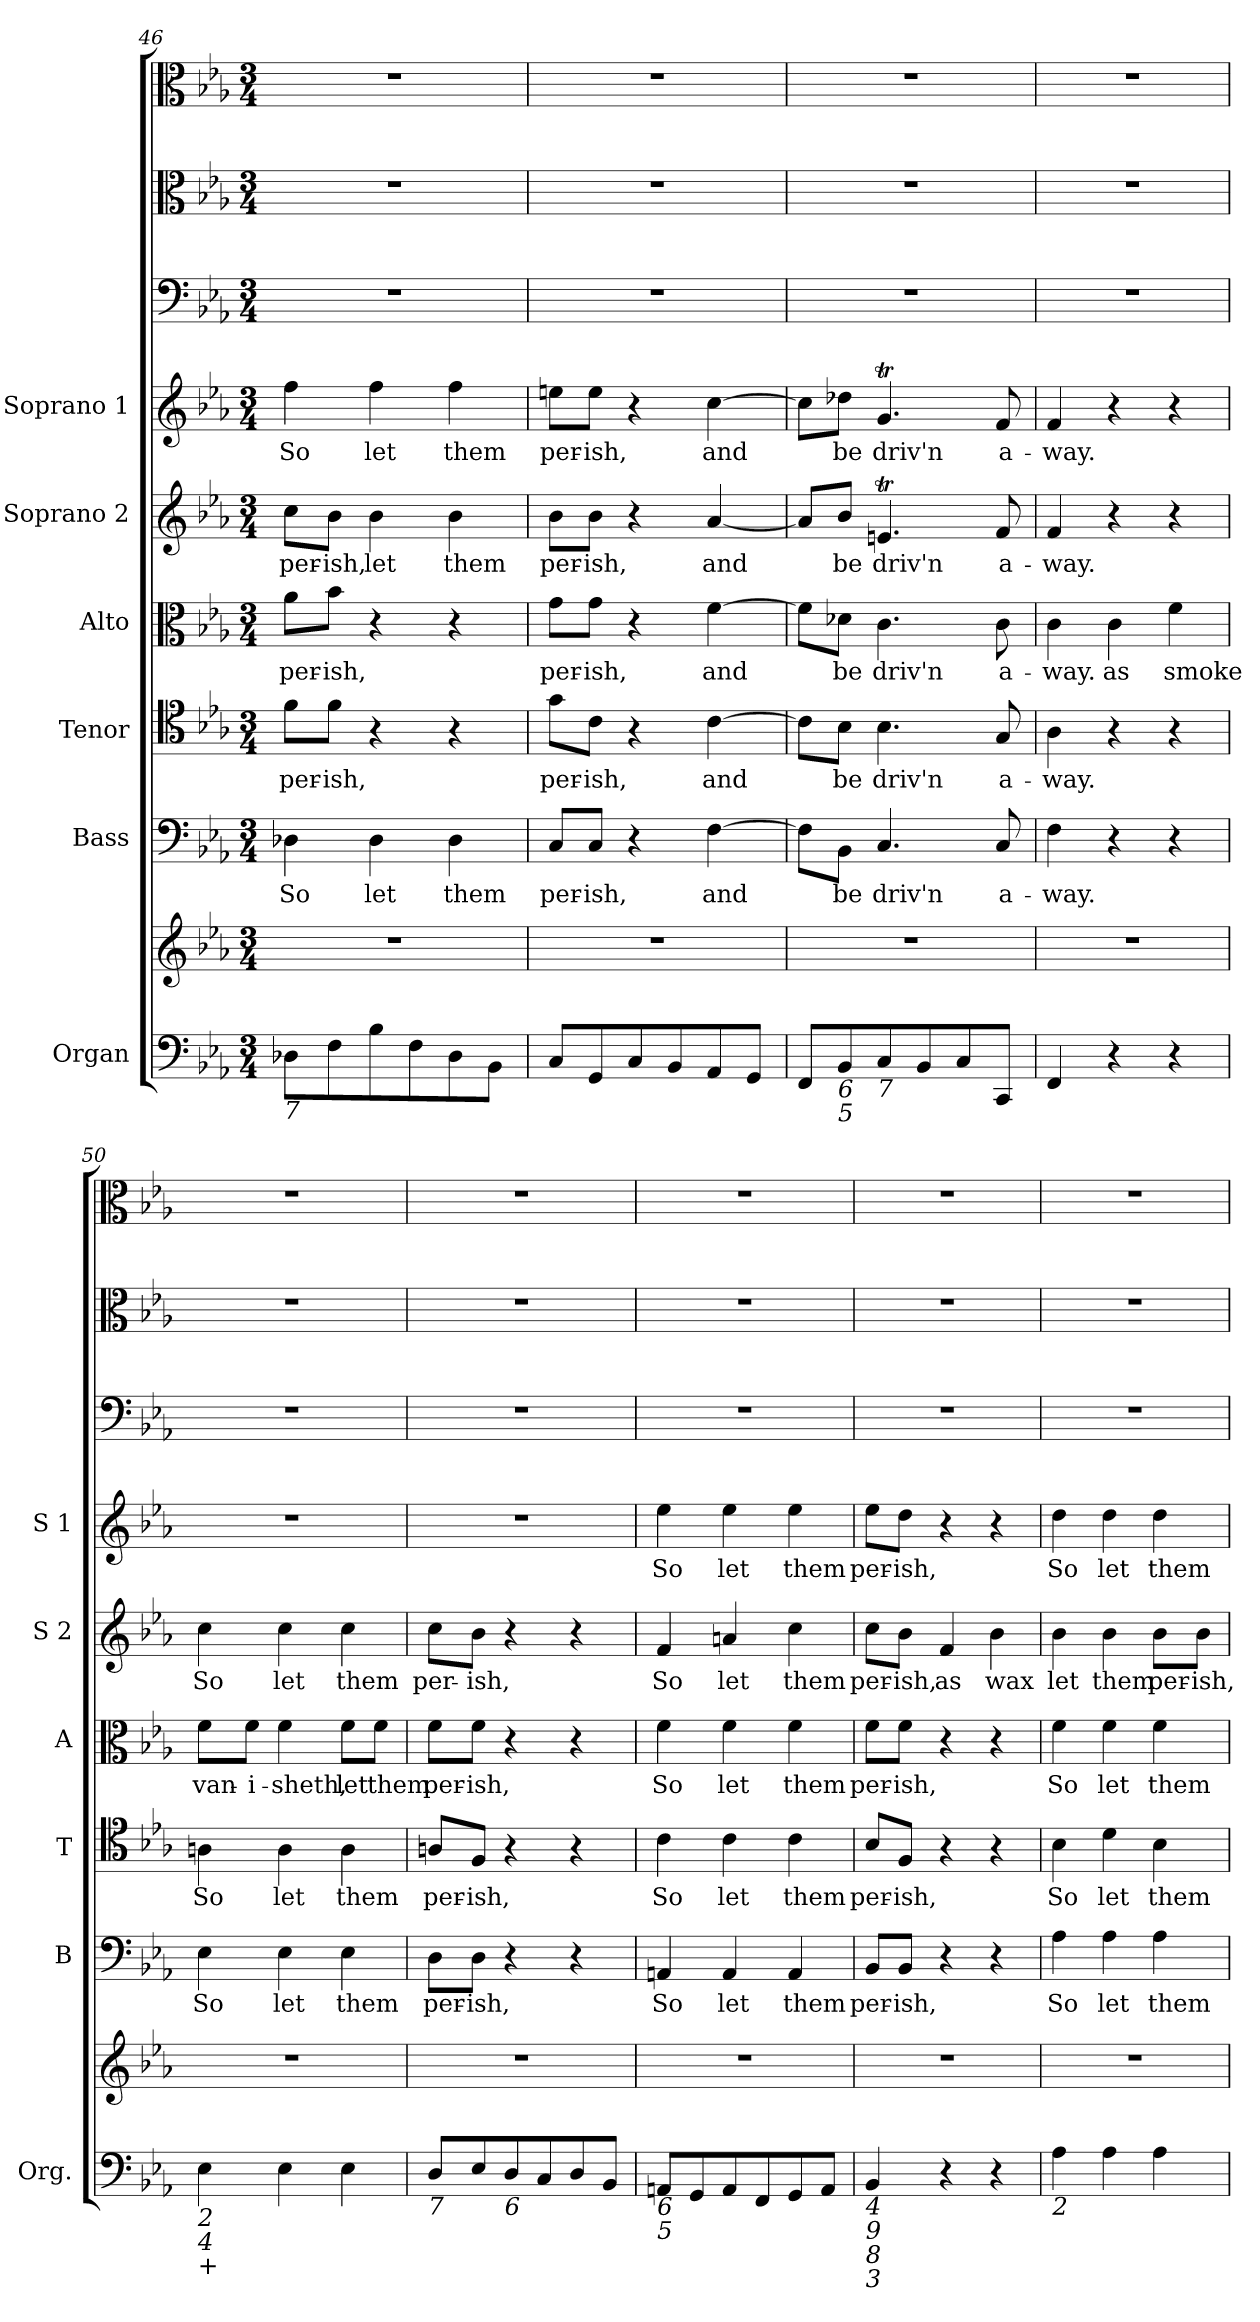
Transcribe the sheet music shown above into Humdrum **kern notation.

**kern	**kern	**kern	**text	**kern	**text	**kern	**text	**kern	**text	**kern	**text	**kern	**kern	**kern
*part9	*part9	*part8	*part8	*part7	*part7	*part6	*part6	*part5	*part5	*part4	*part4	*part3	*part2	*part1
*staff10	*staff9	*staff8	*staff8	*staff7	*staff7	*staff6	*staff6	*staff5	*staff5	*staff4	*staff4	*staff3	*staff2	*staff1
*I"Organ	*	*I"Bass	*	*I"Tenor	*	*I"Alto	*	*I"Soprano 2	*	*I"Soprano 1	*	*	*	*
*I'Org.	*	*I'B	*	*I'T	*	*I'A	*	*I'S 2	*	*I'S 1	*	*	*	*
*clefF4	*clefG2	*clefF4	*	*clefC4	*	*clefC3	*	*clefG2	*	*clefG2	*	*clefF4	*clefC3	*clefC3
*k[b-e-a-]	*k[b-e-a-]	*k[b-e-a-]	*	*k[b-e-a-]	*	*k[b-e-a-]	*	*k[b-e-a-]	*	*k[b-e-a-]	*	*k[b-e-a-]	*k[b-e-a-]	*k[b-e-a-]
*c:	*c:	*c:	*	*c:	*	*c:	*	*c:	*	*c:	*	*c:	*c:	*c:
*M3/4	*M3/4	*M3/4	*	*M3/4	*	*M3/4	*	*M3/4	*	*M3/4	*	*M3/4	*M3/4	*M3/4
=46	=46	=46	=46	=46	=46	=46	=46	=46	=46	=46	=46	=46	=46	=46
!LO:TX:b:i:t=7	!	!	!	!	!	!	!	!	!	!	!	!	!	!
!	!	!	!LO:LY:b	!	!LO:LY:b	!	!LO:LY:b	!	!LO:LY:b	!	!LO:LY:b	!	!	!
8D-X\L	2.r	4D-X\	So	8f\L	per-	8a-\L	per-	8cc\L	per-	4ff\	So	2.r	2.r	2.r
!	!	!	!	!	!LO:LY:b	!	!LO:LY:b	!	!LO:LY:b	!	!	!	!	!
8F\	.	.	.	8f\J	-ish,	8b-\J	-ish,	8b-\J	-ish,	.	.	.	.	.
!	!	!	!LO:LY:b	!	!	!	!	!	!LO:LY:b	!	!LO:LY:b	!	!	!
8B-\	.	4D-\	let	4r	.	4r	.	4b-\	let	4ff\	let	.	.	.
8F\	.	.	.	.	.	.	.	.	.	.	.	.	.	.
!	!	!	!LO:LY:b	!	!	!	!	!	!LO:LY:b	!	!LO:LY:b	!	!	!
8D-\	.	4D-\	them	4r	.	4r	.	4b-\	them	4ff\	them	.	.	.
8BB-\J	.	.	.	.	.	.	.	.	.	.	.	.	.	.
=47	=47	=47	=47	=47	=47	=47	=47	=47	=47	=47	=47	=47	=47	=47
!	!	!	!LO:LY:b	!	!LO:LY:b	!	!LO:LY:b	!	!LO:LY:b	!	!LO:LY:b	!	!	!
8C/L	2.r	8C/L	per-	8g\L	per-	8g\L	per-	8b-\L	per-	8een\L	per-	2.r	2.r	2.r
!	!	!	!LO:LY:b	!	!LO:LY:b	!	!LO:LY:b	!	!LO:LY:b	!	!LO:LY:b	!	!	!
8GG/	.	8C/J	-ish,	8c\J	-ish,	8g\J	-ish,	8b-\J	-ish,	8ee\J	-ish,	.	.	.
8C/	.	4r	.	4r	.	4r	.	4r	.	4r	.	.	.	.
8BB-/	.	.	.	.	.	.	.	.	.	.	.	.	.	.
!	!	!	!LO:LY:b	!	!LO:LY:b	!	!LO:LY:b	!	!LO:LY:b	!	!LO:LY:b	!	!	!
8AA-/	.	[4F\	and	[4c\	and	[4f\	and	[4a-/	and	[4cc\	and	.	.	.
8GG/J	.	.	.	.	.	.	.	.	.	.	.	.	.	.
=48	=48	=48	=48	=48	=48	=48	=48	=48	=48	=48	=48	=48	=48	=48
8FF/L	2.r	8F\L]	.	8c\L]	.	8f\L]	.	8a-/L]	.	8cc\L]	.	2.r	2.r	2.r
!LO:TX:b:i:t=6	!	!	!	!	!	!	!	!	!	!	!	!	!	!
!LO:TX:b:i:t=5	!	!	!	!	!	!	!	!	!	!	!	!	!	!
!	!	!	!LO:LY:b	!	!LO:LY:b	!	!LO:LY:b	!	!LO:LY:b	!	!LO:LY:b	!	!	!
8BB-/	.	8BB-\J	be	8B-\J	be	8d-X\J	be	8b-/J	be	8dd-X\J	be	.	.	.
!LO:TX:b:i:t=7	!	!	!	!	!	!	!	!	!	!	!	!	!	!
!	!	!	!LO:LY:b	!	!LO:LY:b	!	!LO:LY:b	!	!LO:LY:b	!	!LO:LY:b	!	!	!
8C/	.	4.C/	driv'n	4.B-\	driv'n	4.c\	driv'n	4.ent/	driv'n	4.gt/	driv'n	.	.	.
8BB-/	.	.	.	.	.	.	.	.	.	.	.	.	.	.
8C/	.	.	.	.	.	.	.	.	.	.	.	.	.	.
!	!	!	!LO:LY:b	!	!LO:LY:b	!	!LO:LY:b	!	!LO:LY:b	!	!LO:LY:b	!	!	!
8CC/J	.	8C/	a-	8G/	a-	8c\	a-	8f/	a-	8f/	a-	.	.	.
!!LO:LB:g=z
=49	=49	=49	=49	=49	=49	=49	=49	=49	=49	=49	=49	=49	=49	=49
!	!	!	!LO:LY:b	!	!LO:LY:b	!	!LO:LY:b	!	!LO:LY:b	!	!LO:LY:b	!	!	!
4FF/	2.r	4F\	-way.	4A-\	-way.	4c\	-way.	4f/	-way.	4f/	-way.	2.r	2.r	2.r
!	!	!	!	!	!	!	!LO:LY:b	!	!	!	!	!	!	!
4r	.	4r	.	4r	.	4c\	as	4r	.	4r	.	.	.	.
!	!	!	!	!	!	!	!LO:LY:b	!	!	!	!	!	!	!
4r	.	4r	.	4r	.	4f\	smoke	4r	.	4r	.	.	.	.
=50	=50	=50	=50	=50	=50	=50	=50	=50	=50	=50	=50	=50	=50	=50
!LO:TX:b:i:t=2	!	!	!	!	!	!	!	!	!	!	!	!	!	!
!LO:TX:b:i:t=4	!	!	!	!	!	!	!	!	!	!	!	!	!	!
!LO:TX:b:t=+	!	!	!	!	!	!	!	!	!	!	!	!	!	!
!	!	!	!LO:LY:b	!	!LO:LY:b	!	!LO:LY:b	!	!LO:LY:b	!	!	!	!	!
4E-\	2.r	4E-\	So	4An\	So	8f\L	van-	4cc\	So	2.r	.	2.r	2.r	2.r
!	!	!	!	!	!	!	!LO:LY:b	!	!	!	!	!	!	!
.	.	.	.	.	.	8f\J	-i-	.	.	.	.	.	.	.
!	!	!	!LO:LY:b	!	!LO:LY:b	!	!LO:LY:b	!	!LO:LY:b	!	!	!	!	!
4E-\	.	4E-\	let	4A\	let	4f\	-sheth,	4cc\	let	.	.	.	.	.
!	!	!	!LO:LY:b	!	!LO:LY:b	!	!LO:LY:b	!	!LO:LY:b	!	!	!	!	!
4E-\	.	4E-\	them	4A\	them	8f\L	let	4cc\	them	.	.	.	.	.
!	!	!	!	!	!	!	!LO:LY:b	!	!	!	!	!	!	!
.	.	.	.	.	.	8f\J	them	.	.	.	.	.	.	.
=51	=51	=51	=51	=51	=51	=51	=51	=51	=51	=51	=51	=51	=51	=51
!LO:TX:b:i:t=7	!	!	!	!	!	!	!	!	!	!	!	!	!	!
!	!	!	!LO:LY:b	!	!LO:LY:b	!	!LO:LY:b	!	!LO:LY:b	!	!	!	!	!
8D/L	2.r	8D\L	per-	8An/L	per-	8f\L	per-	8cc\L	per-	2.r	.	2.r	2.r	2.r
!	!	!	!LO:LY:b	!	!LO:LY:b	!	!LO:LY:b	!	!LO:LY:b	!	!	!	!	!
8E-/	.	8D\J	-ish,	8F/J	-ish,	8f\J	-ish,	8b-\J	-ish,	.	.	.	.	.
!LO:TX:b:i:t=6	!	!	!	!	!	!	!	!	!	!	!	!	!	!
8D/	.	4r	.	4r	.	4r	.	4r	.	.	.	.	.	.
8C/	.	.	.	.	.	.	.	.	.	.	.	.	.	.
8D/	.	4r	.	4r	.	4r	.	4r	.	.	.	.	.	.
8BB-/J	.	.	.	.	.	.	.	.	.	.	.	.	.	.
=52	=52	=52	=52	=52	=52	=52	=52	=52	=52	=52	=52	=52	=52	=52
!LO:TX:b:i:t=6	!	!	!	!	!	!	!	!	!	!	!	!	!	!
!LO:TX:b:i:t=5	!	!	!	!	!	!	!	!	!	!	!	!	!	!
!	!	!	!LO:LY:b	!	!LO:LY:b	!	!LO:LY:b	!	!LO:LY:b	!	!LO:LY:b	!	!	!
8AAn/L	2.r	4AAn/	So	4c\	So	4f\	So	4f/	So	4ee-\	So	2.r	2.r	2.r
8GG/	.	.	.	.	.	.	.	.	.	.	.	.	.	.
!	!	!	!LO:LY:b	!	!LO:LY:b	!	!LO:LY:b	!	!LO:LY:b	!	!LO:LY:b	!	!	!
8AA/	.	4AA/	let	4c\	let	4f\	let	4an/	let	4ee-\	let	.	.	.
8FF/	.	.	.	.	.	.	.	.	.	.	.	.	.	.
!	!	!	!LO:LY:b	!	!LO:LY:b	!	!LO:LY:b	!	!LO:LY:b	!	!LO:LY:b	!	!	!
8GG/	.	4AA/	them	4c\	them	4f\	them	4cc\	them	4ee-\	them	.	.	.
8AA/J	.	.	.	.	.	.	.	.	.	.	.	.	.	.
=53	=53	=53	=53	=53	=53	=53	=53	=53	=53	=53	=53	=53	=53	=53
!LO:TX:b:i:t=4	!	!	!	!	!	!	!	!	!	!	!	!	!	!
!LO:TX:b:i:t=9	!	!	!	!	!	!	!	!	!	!	!	!	!	!
!LO:TX:b:i:t=8	!	!	!	!	!	!	!	!	!	!	!	!	!	!
!LO:TX:b:i:t=3	!	!	!	!	!	!	!	!	!	!	!	!	!	!
!	!	!	!LO:LY:b	!	!LO:LY:b	!	!LO:LY:b	!	!LO:LY:b	!	!LO:LY:b	!	!	!
4BB-/	2.r	8BB-/L	per-	8B-/L	per-	8f\L	per-	8cc\L	per-	8ee-\L	per-	2.r	2.r	2.r
!	!	!	!LO:LY:b	!	!LO:LY:b	!	!LO:LY:b	!	!LO:LY:b	!	!LO:LY:b	!	!	!
.	.	8BB-/J	-ish,	8F/J	-ish,	8f\J	-ish,	8b-\J	-ish,	8dd\J	-ish,	.	.	.
!	!	!	!	!	!	!	!	!	!LO:LY:b	!	!	!	!	!
4r	.	4r	.	4r	.	4r	.	4f/	as	4r	.	.	.	.
!	!	!	!	!	!	!	!	!	!LO:LY:b	!	!	!	!	!
4r	.	4r	.	4r	.	4r	.	4b-\	wax	4r	.	.	.	.
=54	=54	=54	=54	=54	=54	=54	=54	=54	=54	=54	=54	=54	=54	=54
!LO:TX:b:i:t=2	!	!	!	!	!	!	!	!	!	!	!	!	!	!
!	!	!	!LO:LY:b	!	!LO:LY:b	!	!LO:LY:b	!	!LO:LY:b	!	!LO:LY:b	!	!	!
4A-\	2.r	4A-\	So	4B-\	So	4f\	So	4b-\	let	4dd\	So	2.r	2.r	2.r
!	!	!	!LO:LY:b	!	!LO:LY:b	!	!LO:LY:b	!	!LO:LY:b	!	!LO:LY:b	!	!	!
4A-\	.	4A-\	let	4d\	let	4f\	let	4b-\	them	4dd\	let	.	.	.
!	!	!	!LO:LY:b	!	!LO:LY:b	!	!LO:LY:b	!	!LO:LY:b	!	!LO:LY:b	!	!	!
4A-\	.	4A-\	them	4B-\	them	4f\	them	8b-\L	per-	4dd\	them	.	.	.
!	!	!	!	!	!	!	!	!	!LO:LY:b	!	!	!	!	!
.	.	.	.	.	.	.	.	8b-\J	-ish,	.	.	.	.	.
=	=	=	=	=	=	=	=	=	=	=	=	=	=	=
*-	*-	*-	*-	*-	*-	*-	*-	*-	*-	*-	*-	*-	*-	*-
